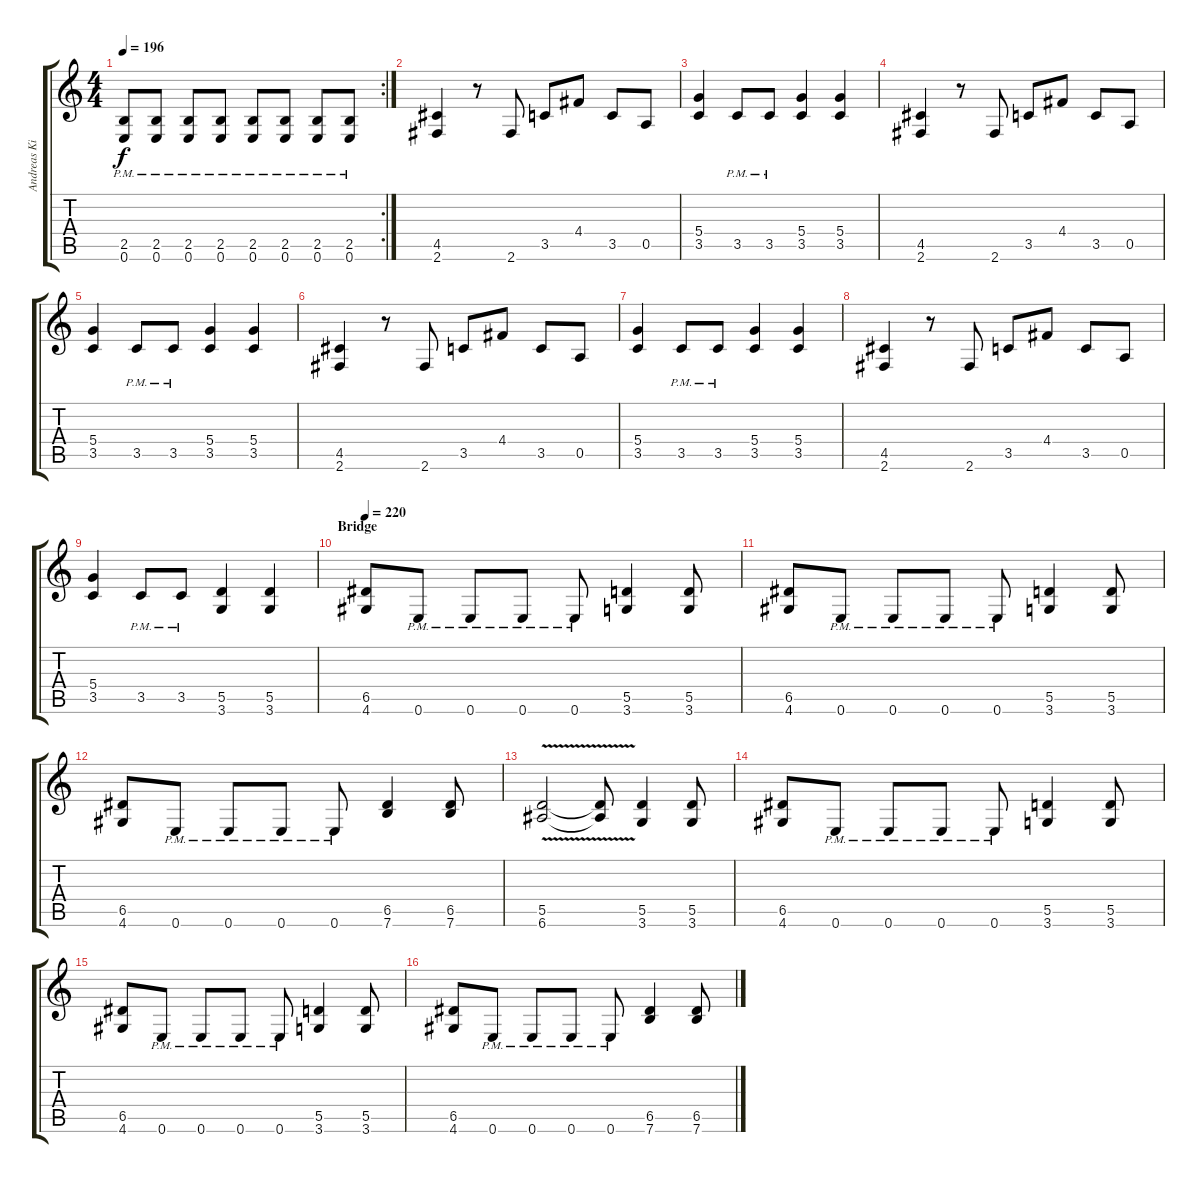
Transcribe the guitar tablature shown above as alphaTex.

\track ("Andreas Kisser - Solo" "Andreas Ki") {instrument distortionguitar}
\staff {score tabs}
\tuning (E4 B3 G3 D3 A2 E2) {hide}
\rc 2
\ts (4 4)
\tempo 196
\clef g2
\ks c
(2.5{pm} 0.6{pm}).8{dy f} (2.5{pm} 0.6{pm}).8 (2.5{pm} 0.6{pm}).8 (2.5{pm} 0.6{pm}).8 (2.5{pm} 0.6{pm}).8 (2.5{pm} 0.6{pm}).8 (2.5{pm} 0.6{pm}).8 (2.5{pm} 0.6{pm}).8 |
(4.5 2.6).4 r.8 2.6.8 3.5.8 4.4.8 3.5.8 0.5.8 |
(5.4 3.5).4 3.5{pm}.8 3.5{pm}.8 (5.4 3.5).4 (5.4 3.5).4 |
(4.5 2.6).4 r.8 2.6.8 3.5.8 4.4.8 3.5.8 0.5.8 |
(5.4 3.5).4 3.5{pm}.8 3.5{pm}.8 (5.4 3.5).4 (5.4 3.5).4 |
(4.5 2.6).4 r.8 2.6.8 3.5.8 4.4.8 3.5.8 0.5.8 |
(5.4 3.5).4 3.5{pm}.8 3.5{pm}.8 (5.4 3.5).4 (5.4 3.5).4 |
(4.5 2.6).4 r.8 2.6.8 3.5.8 4.4.8 3.5.8 0.5.8 |
(5.4 3.5).4 3.5{pm}.8 3.5{pm}.8 (5.5 3.6).4 (5.5 3.6).4 |
\section ("" "Bridge")
\tempo 220
(6.5 4.6).8 0.6{pm}.8 0.6{pm}.8 0.6{pm}.8 0.6{pm}.8 (5.5 3.6).4 (5.5 3.6).8 |
(6.5 4.6).8 0.6{pm}.8 0.6{pm}.8 0.6{pm}.8 0.6{pm}.8 (5.5 3.6).4 (5.5 3.6).8 |
(6.5 4.6).8 0.6{pm}.8 0.6{pm}.8 0.6{pm}.8 0.6{pm}.8 (6.5 7.6).4 (6.5 7.6).8 |
(5.5{v} 6.6{v}).2 (5.5{t} 6.6{t}).8 (5.5 3.6).4 (5.5 3.6).8 |
(6.5 4.6).8 0.6{pm}.8 0.6{pm}.8 0.6{pm}.8 0.6{pm}.8 (5.5 3.6).4 (5.5 3.6).8 |
(6.5 4.6).8 0.6{pm}.8 0.6{pm}.8 0.6{pm}.8 0.6{pm}.8 (5.5 3.6).4 (5.5 3.6).8 |
(6.5 4.6).8 0.6{pm}.8 0.6{pm}.8 0.6{pm}.8 0.6{pm}.8 (6.5 7.6).4 (6.5 7.6).8
